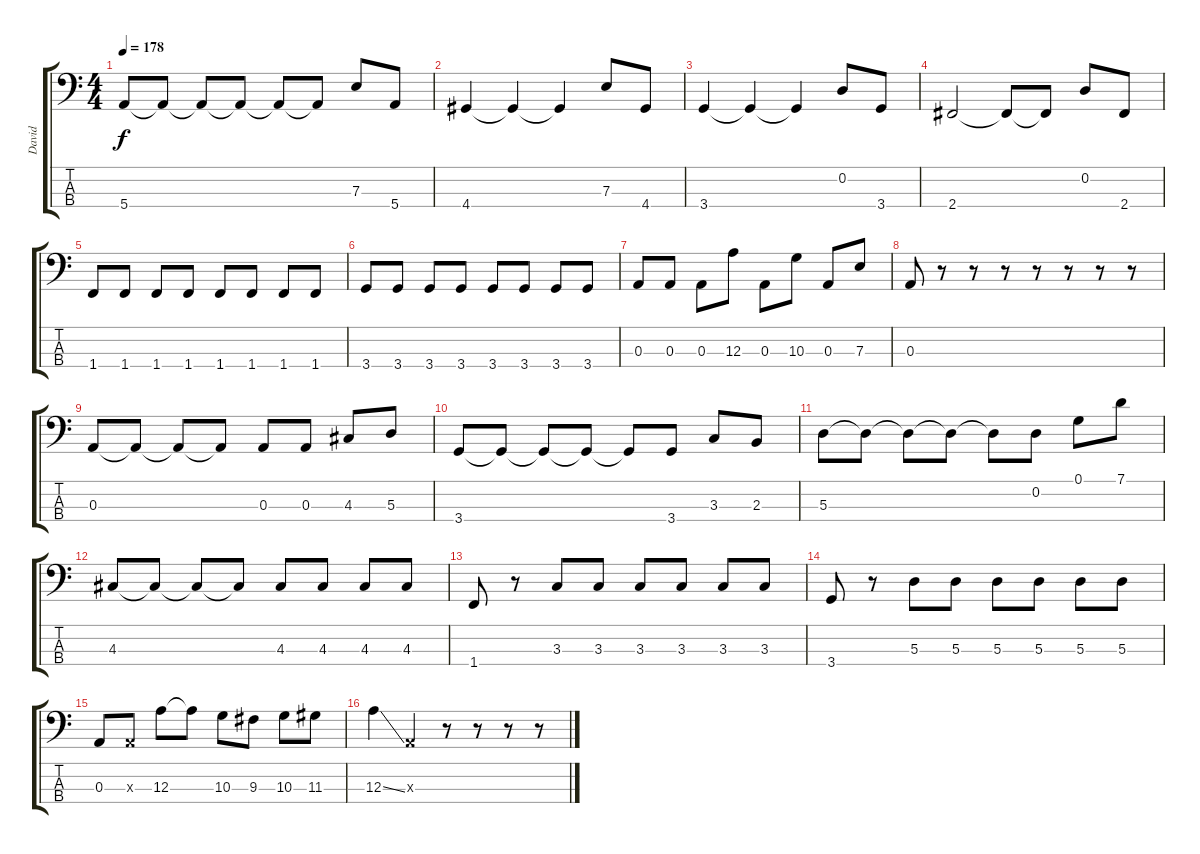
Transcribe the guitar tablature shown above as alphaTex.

\track ("David" "David") {instrument electricbassfinger}
\staff {score tabs}
\tuning (G2 D2 A1 E1) {hide}
\ts (4 4)
\tempo 178
\clef f4
\ks c
5.4.8{dy f} 5.4{t}.8 5.4{t}.8 5.4{t}.8 5.4{t}.8 5.4{t}.8 7.3.8 5.4.8 |
4.4.4 4.4{t}.4 4.4{t}.4 7.3.8 4.4.8 |
3.4.4 3.4{t}.4 3.4{t}.4 0.2.8 3.4.8 |
2.4.2 2.4{t}.8 2.4{t}.8 0.2.8 2.4.8 |
1.4.8 1.4.8 1.4.8 1.4.8 1.4.8 1.4.8 1.4.8 1.4.8 |
3.4.8 3.4.8 3.4.8 3.4.8 3.4.8 3.4.8 3.4.8 3.4.8 |
0.3.8 0.3.8 0.3.8 12.3.8 0.3.8 10.3.8 0.3.8 7.3.8 |
0.3.8 r.8 r.8 r.8 r.8 r.8 r.8 r.8 |
0.3.8 0.3{t}.8 0.3{t}.8 0.3{t}.8 0.3.8 0.3.8 4.3.8 5.3.8 |
3.4.8 3.4{t}.8 3.4{t}.8 3.4{t}.8 3.4{t}.8 3.4.8 3.3.8 2.3.8 |
5.3.8 5.3{t}.8 5.3{t}.8 5.3{t}.8 5.3{t}.8 0.2.8 0.1.8 7.1.8 |
4.3.8 4.3{t}.8 4.3{t}.8 4.3{t}.8 4.3.8 4.3.8 4.3.8 4.3.8 |
1.4.8 r.8 3.3.8 3.3.8 3.3.8 3.3.8 3.3.8 3.3.8 |
3.4.8 r.8 5.3.8 5.3.8 5.3.8 5.3.8 5.3.8 5.3.8 |
0.3.8 0.3{x}.8 12.3.8 12.3{t}.8 10.3.8 9.3.8 10.3.8 11.3.8 |
12.3{ss}.4 0.3{x}.4 r.8 r.8 r.8 r.8
